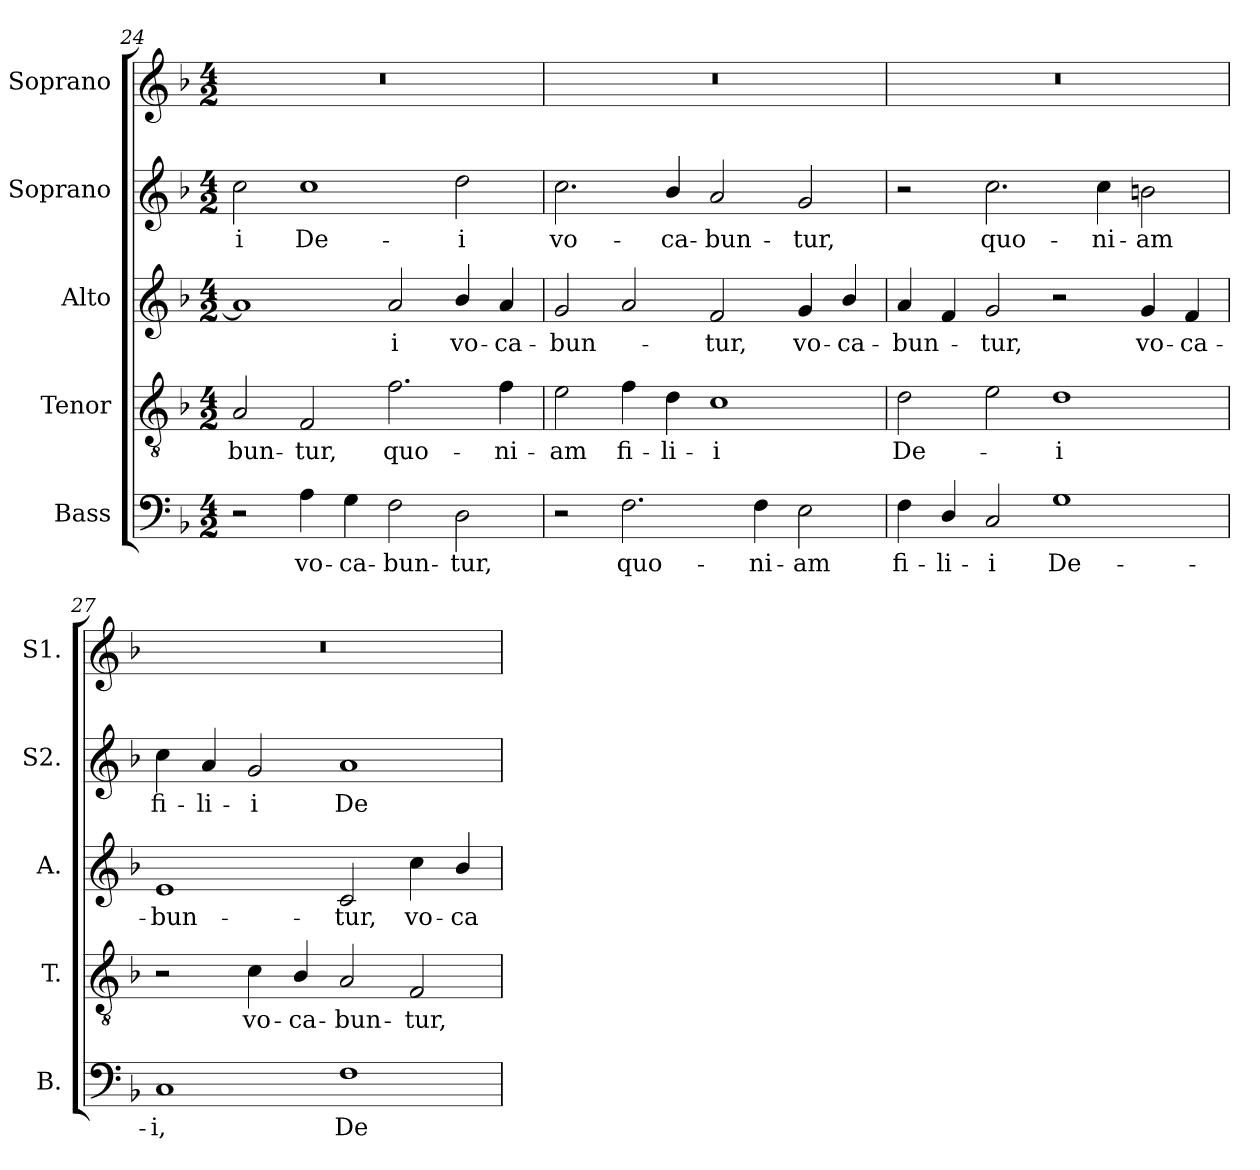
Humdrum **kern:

**kern	**text	**kern	**text	**kern	**text	**kern	**text	**kern
*part5	*part5	*part4	*part4	*part3	*part3	*part2	*part2	*part1
*staff5	*staff5	*staff4	*staff4	*staff3	*staff3	*staff2	*staff2	*staff1
*I"Bass	*	*I"Tenor	*	*I"Alto	*	*I"Soprano	*	*I"Soprano
*I'B.	*	*I'T.	*	*I'A.	*	*I'S2.	*	*I'S1.
*clefF4	*	*clefGv2	*	*clefG2	*	*clefG2	*	*clefG2
*	*	*ITrd7c12	*	*	*	*	*	*
*k[b-]	*	*k[b-]	*	*k[b-]	*	*k[b-]	*	*k[b-]
*F:	*	*F:	*	*F:	*	*F:	*	*F:
*M4/2	*	*M4/2	*	*M4/2	*	*M4/2	*	*M4/2
=24	=24	=24	=24	=24	=24	=24	=24	=24
!	!	!	!LO:LY:b:color=#000000	!	!	!	!	!
!	!	!	!	!	!	!	!LO:LY:b:color=#000000	!LO:N:vis=1
2r	.	2AAi/	-bun-	1ai]	.	2cci\	-i	0r
!	!LO:LY:b:color=#000000	!	!	!	!	!	!	!
!	!	!	!LO:LY:b:color=#000000	!	!	!	!	!
!	!	!	!	!	!	!	!LO:LY:b:color=#000000	!
4Ai\	vo-	2FFi/	-tur,	.	.	1cci	De-	.
!	!LO:LY:b:color=#000000	!	!	!	!	!	!	!
4Gi\	-ca-	.	.	.	.	.	.	.
!	!LO:LY:b:color=#000000	!	!	!	!	!	!	!
!	!	!	!LO:LY:b:color=#000000	!	!	!	!	!
!	!	!	!	!	!LO:LY:b:color=#000000	!	!	!
2Fi\	-bun-	2.Fi\	quo-	2ai/	-i	.	.	.
!	!LO:LY:b:color=#000000	!	!	!	!	!	!	!
!	!	!	!	!	!LO:LY:b:color=#000000	!	!	!
!	!	!	!	!	!	!	!LO:LY:b:color=#000000	!
2Di\	-tur,	.	.	4b-i/	vo-	2ddi\	-i	.
!	!	!	!LO:LY:b:color=#000000	!	!	!	!	!
!	!	!	!	!	!LO:LY:b:color=#000000	!	!	!
.	.	4Fi\	-ni-	4ai/	-ca-	.	.	.
=25	=25	=25	=25	=25	=25	=25	=25	=25
!	!	!	!LO:LY:b:color=#000000	!	!	!	!	!
!	!	!	!	!	!LO:LY:b:color=#000000	!	!	!
!	!	!	!	!	!	!	!LO:LY:b:color=#000000	!LO:N:vis=1
2r	.	2Ei\	-am	2gi/	-bun-	2.cci\	vo-	0r
!	!LO:LY:b:color=#000000	!	!	!	!	!	!	!
!	!	!	!LO:LY:b:color=#000000	!	!	!	!	!
2.Fi\	quo-	4Fi\	fi-	2ai/	.	.	.	.
!	!	!	!LO:LY:b:color=#000000	!	!	!	!	!
!	!	!	!	!	!	!	!LO:LY:b:color=#000000	!
.	.	4Di\	-li-	.	.	4b-i/	-ca-	.
!	!	!	!LO:LY:b:color=#000000	!	!	!	!	!
!	!	!	!	!	!LO:LY:b:color=#000000	!	!	!
!	!	!	!	!	!	!	!LO:LY:b:color=#000000	!
.	.	1Ci	-i	2fi/	-tur,	2ai/	-bun-	.
!	!LO:LY:b:color=#000000	!	!	!	!	!	!	!
4Fi\	-ni-	.	.	.	.	.	.	.
!	!LO:LY:b:color=#000000	!	!	!	!	!	!	!
!	!	!	!	!	!LO:LY:b:color=#000000	!	!	!
!	!	!	!	!	!	!	!LO:LY:b:color=#000000	!
2Ei\	-am	.	.	4gi/	vo-	2gi/	-tur,	.
!	!	!	!	!	!LO:LY:b:color=#000000	!	!	!
.	.	.	.	4b-i/	-ca-	.	.	.
!!LO:LB:g=z
=26	=26	=26	=26	=26	=26	=26	=26	=26
!	!LO:LY:b:color=#000000	!	!	!	!	!	!	!
!	!	!	!LO:LY:b:color=#000000	!	!	!	!	!
!	!	!	!	!	!LO:LY:b:color=#000000	!	!	!LO:N:vis=1
4Fi\	fi-	2Di\	De-	4ai/	-bun-	2r	.	0r
!	!LO:LY:b:color=#000000	!	!	!	!	!	!	!
4Di/	-li-	.	.	4fi/	.	.	.	.
!	!LO:LY:b:color=#000000	!	!	!	!	!	!	!
!	!	!	!	!	!LO:LY:b:color=#000000	!	!	!
!	!	!	!	!	!	!	!LO:LY:b:color=#000000	!
2Ci/	-i	2Ei\	.	2gi/	-tur,	2.cci\	quo-	.
!	!LO:LY:b:color=#000000	!	!	!	!	!	!	!
!	!	!	!LO:LY:b:color=#000000	!	!	!	!	!
1Gi	De-	1Di	-i	2r	.	.	.	.
!	!	!	!	!	!	!	!LO:LY:b:color=#000000	!
.	.	.	.	.	.	4cci\	-ni-	.
!	!	!	!	!	!LO:LY:b:color=#000000	!	!	!
!	!	!	!	!	!	!	!LO:LY:b:color=#000000	!
.	.	.	.	4gi/	vo-	2bni\	-am	.
!	!	!	!	!	!LO:LY:b:color=#000000	!	!	!
.	.	.	.	4fi/	-ca-	.	.	.
=27	=27	=27	=27	=27	=27	=27	=27	=27
!	!LO:LY:b:color=#000000	!	!	!	!	!	!	!
!	!	!	!	!	!LO:LY:b:color=#000000	!	!	!
!	!	!	!	!	!	!	!LO:LY:b:color=#000000	!LO:N:vis=1
1Ci	-i,	2r	.	1ei	-bun-	4cci\	fi-	0r
!	!	!	!	!	!	!	!LO:LY:b:color=#000000	!
.	.	.	.	.	.	4ai/	-li-	.
!	!	!	!LO:LY:b:color=#000000	!	!	!	!	!
!	!	!	!	!	!	!	!LO:LY:b:color=#000000	!
.	.	4Ci\	vo-	.	.	2gi/	-i	.
!	!	!	!LO:LY:b:color=#000000	!	!	!	!	!
.	.	4BB-i/	-ca-	.	.	.	.	.
!	!LO:LY:b:color=#000000	!	!	!	!	!	!	!
!	!	!	!LO:LY:b:color=#000000	!	!	!	!	!
!	!	!	!	!	!LO:LY:b:color=#000000	!	!	!
!	!	!	!	!	!	!	!LO:LY:b:color=#000000	!
1Fi	De-	2AAi/	-bun-	2ci/	-tur,	1ai	De-	.
!	!	!	!LO:LY:b:color=#000000	!	!	!	!	!
!	!	!	!	!	!LO:LY:b:color=#000000	!	!	!
.	.	2FFi/	-tur,	4cci\	vo-	.	.	.
!	!	!	!	!	!LO:LY:b:color=#000000	!	!	!
.	.	.	.	4b-i/	-ca-	.	.	.
=	=	=	=	=	=	=	=	=
*-	*-	*-	*-	*-	*-	*-	*-	*-
